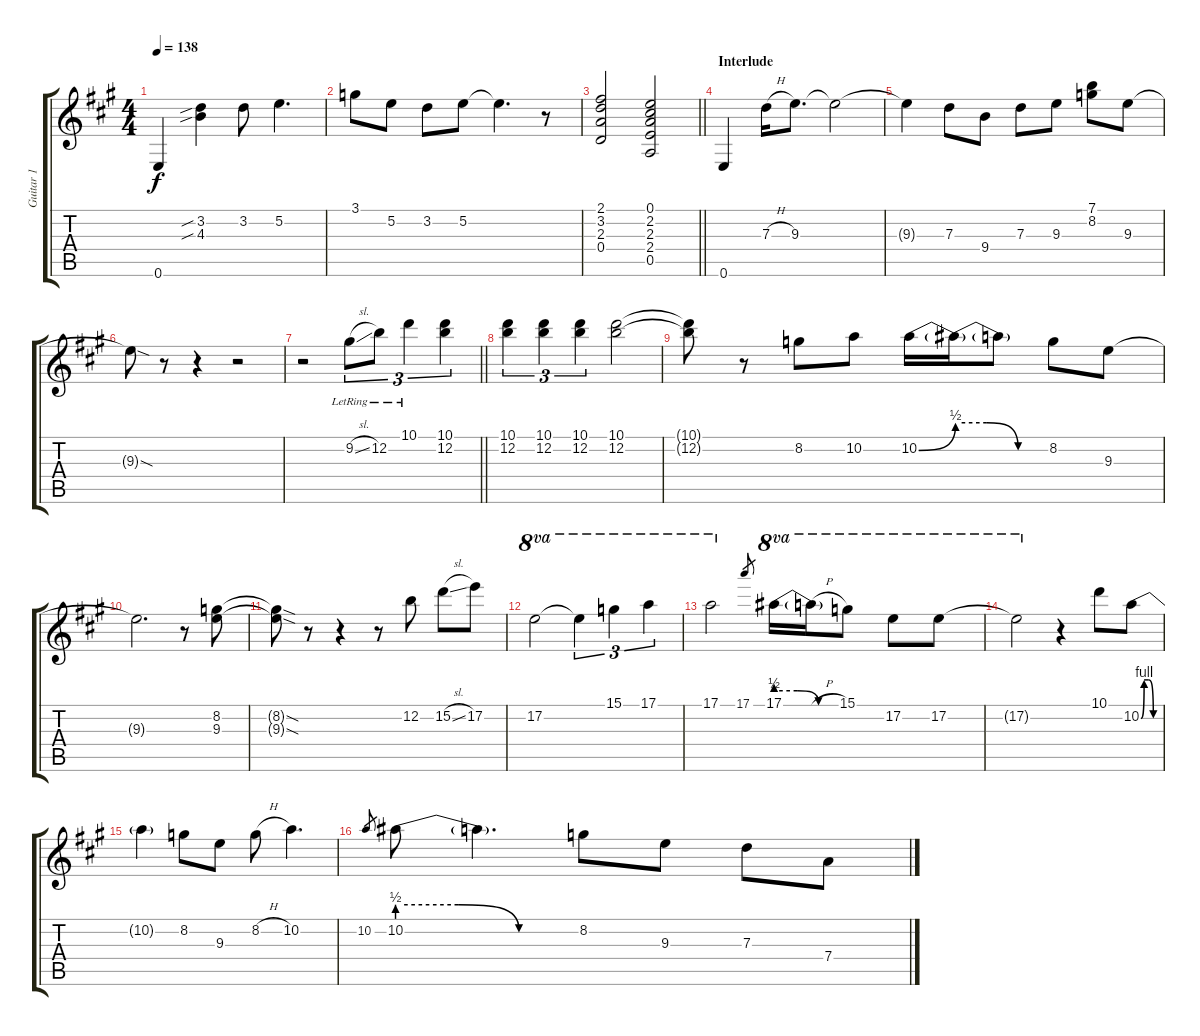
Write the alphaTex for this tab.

\track ("Guitar 1" "Guitar 1") {instrument electricguitarclean}
\staff {score tabs}
\tuning (E4 B3 G3 D3 A2 E2) {hide}
\ts (4 4)
\tempo 138
\clef g2
\ks a
0.6.4{dy f} (3.2{sib} 4.3{sib}).4 3.2.8 5.2.4{d} |
3.1.8 5.2.8 3.2.8 5.2.8 5.2{t}.4{d} r.8 |
\barLineRight lightlight
(2.1 3.2 2.3 0.4).2 (0.1 2.2 2.3 2.4 0.5).2 |
\section ("" "Interlude")
0.6.4 7.3{h}.16 9.3.8{d} 9.3{t}.2 |
9.3{t}.4 7.3.8 9.4.8 7.3.8 9.3.8 (7.1 8.2).8 9.3.8 |
9.3{sod t}.8 r.8 r.4 r.2 |
\barLineRight lightlight
r.2 9.2{sl lr}.8{tu (3 2)} 12.2{lr}.8{tu (3 2)} 10.1{lr}.4{tu (3 2)} (10.1 12.2).4{tu (3 2)} |
(10.1 12.2).4{tu (3 2)} (10.1 12.2).4{tu (3 2)} (10.1 12.2).4{tu (3 2)} (10.1 12.2).2 |
(10.1{t} 12.2{t}).8 r.8 8.2.8 10.2.8 10.2{be (bend 0 0 60 2)}.16 10.2{be (custom 0 2 20 2 40 0 60 0) t}.16 10.2{t}.8 8.2.8 9.3.8 |
9.3{t}.2{d} r.8 (8.2 9.3).8 |
(8.2{sod t} 9.3{sod t}).8 r.8 r.4 r.8 12.2.8 15.2{sl}.8 17.2.8 |
17.2.2{ot 8va} 17.2{t}.4{tu (3 2) ot 8va} 15.1.4{tu (3 2) ot 8va} 17.1.4{tu (3 2) ot 8va} |
17.1.2{ot 8va} 17.1.8{gr} 17.1{be (custom 0 2 20 2 40 0 60 0)}.16{ot 8va} 17.1{h t}.16{ot 8va} 15.1.8{ot 8va} 17.2.8{ot 8va} 17.2.8{ot 8va} |
17.2{t}.2{ot 8va} r.4 10.1.8 10.2{be (custom 0 0 10 4 25 4 40 0 60 0)}.8 |
10.2{t}.4 8.2.8 9.3.8 8.2{h}.8 10.2.4{d} |
10.2.8{gr} 10.2{be (custom 0 2 20 2 40 0 60 0)}.8 10.2{t}.4{d} 8.2.8 9.3.8 7.3.8 7.4.8
